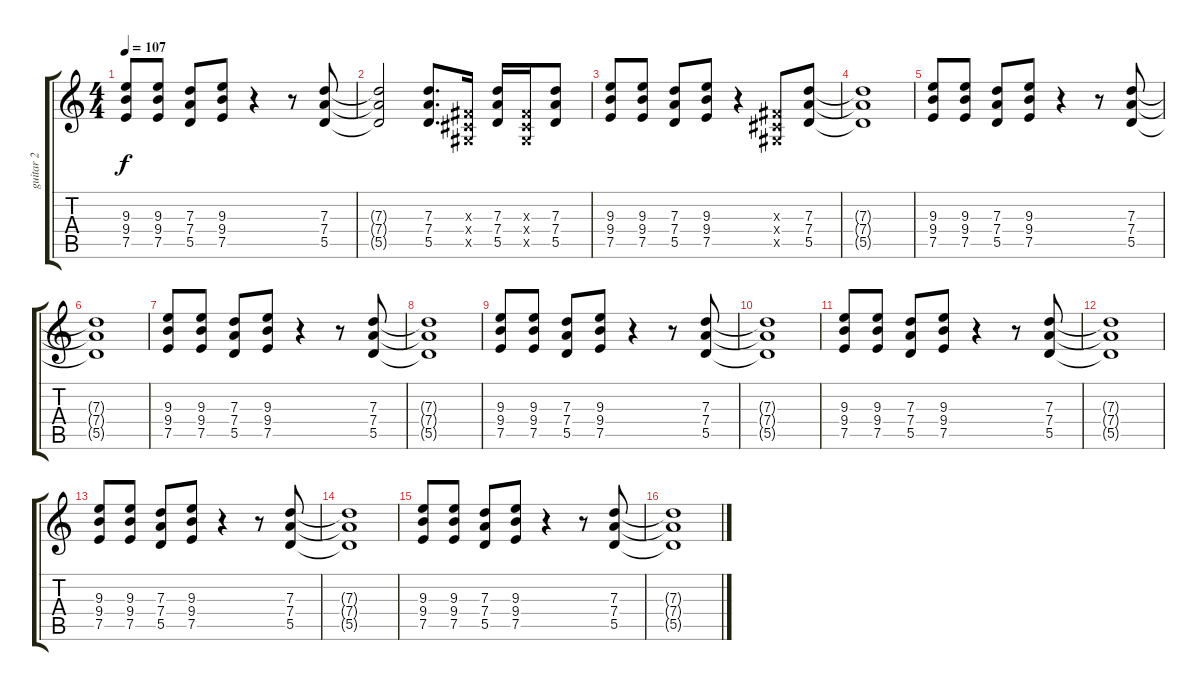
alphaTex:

\track ("guitar 2" "guitar 2") {instrument overdrivenguitar}
\staff {score tabs}
\tuning (E4 B3 G3 D3 A2 E2) {hide}
\ts (4 4)
\tempo 107
\clef g2
\ks c
(9.3 9.4 7.5).8{dy f} (9.3 9.4 7.5).8 (7.3 7.4 5.5).8 (9.3 9.4 7.5).8 r.4 r.8 (7.3 7.4 5.5).8 |
(7.3{t} 7.4{t} 5.5{t}).2 (7.3 7.4 5.5).8{d} (-1.3{x} -1.4{x} -1.5{x}).16 (7.3 7.4 5.5).16 (-1.3{x} -1.4{x} -1.5{x}).16 (7.3 7.4 5.5).8 |
(9.3 9.4 7.5).8 (9.3 9.4 7.5).8 (7.3 7.4 5.5).8 (9.3 9.4 7.5).8 r.4 (-1.3{x} -1.4{x} -1.5{x}).8 (7.3 7.4 5.5).8 |
(7.3{t} 7.4{t} 5.5{t}).1 |
(9.3 9.4 7.5).8 (9.3 9.4 7.5).8 (7.3 7.4 5.5).8 (9.3 9.4 7.5).8 r.4 r.8 (7.3 7.4 5.5).8 |
(7.3{t} 7.4{t} 5.5{t}).1 |
(9.3 9.4 7.5).8 (9.3 9.4 7.5).8 (7.3 7.4 5.5).8 (9.3 9.4 7.5).8 r.4 r.8 (7.3 7.4 5.5).8 |
(7.3{t} 7.4{t} 5.5{t}).1 |
(9.3 9.4 7.5).8 (9.3 9.4 7.5).8 (7.3 7.4 5.5).8 (9.3 9.4 7.5).8 r.4 r.8 (7.3 7.4 5.5).8 |
(7.3{t} 7.4{t} 5.5{t}).1 |
(9.3 9.4 7.5).8 (9.3 9.4 7.5).8 (7.3 7.4 5.5).8 (9.3 9.4 7.5).8 r.4 r.8 (7.3 7.4 5.5).8 |
(7.3{t} 7.4{t} 5.5{t}).1 |
(9.3 9.4 7.5).8 (9.3 9.4 7.5).8 (7.3 7.4 5.5).8 (9.3 9.4 7.5).8 r.4 r.8 (7.3 7.4 5.5).8 |
(7.3{t} 7.4{t} 5.5{t}).1 |
(9.3 9.4 7.5).8 (9.3 9.4 7.5).8 (7.3 7.4 5.5).8 (9.3 9.4 7.5).8 r.4 r.8 (7.3 7.4 5.5).8 |
(7.3{t} 7.4{t} 5.5{t}).1
